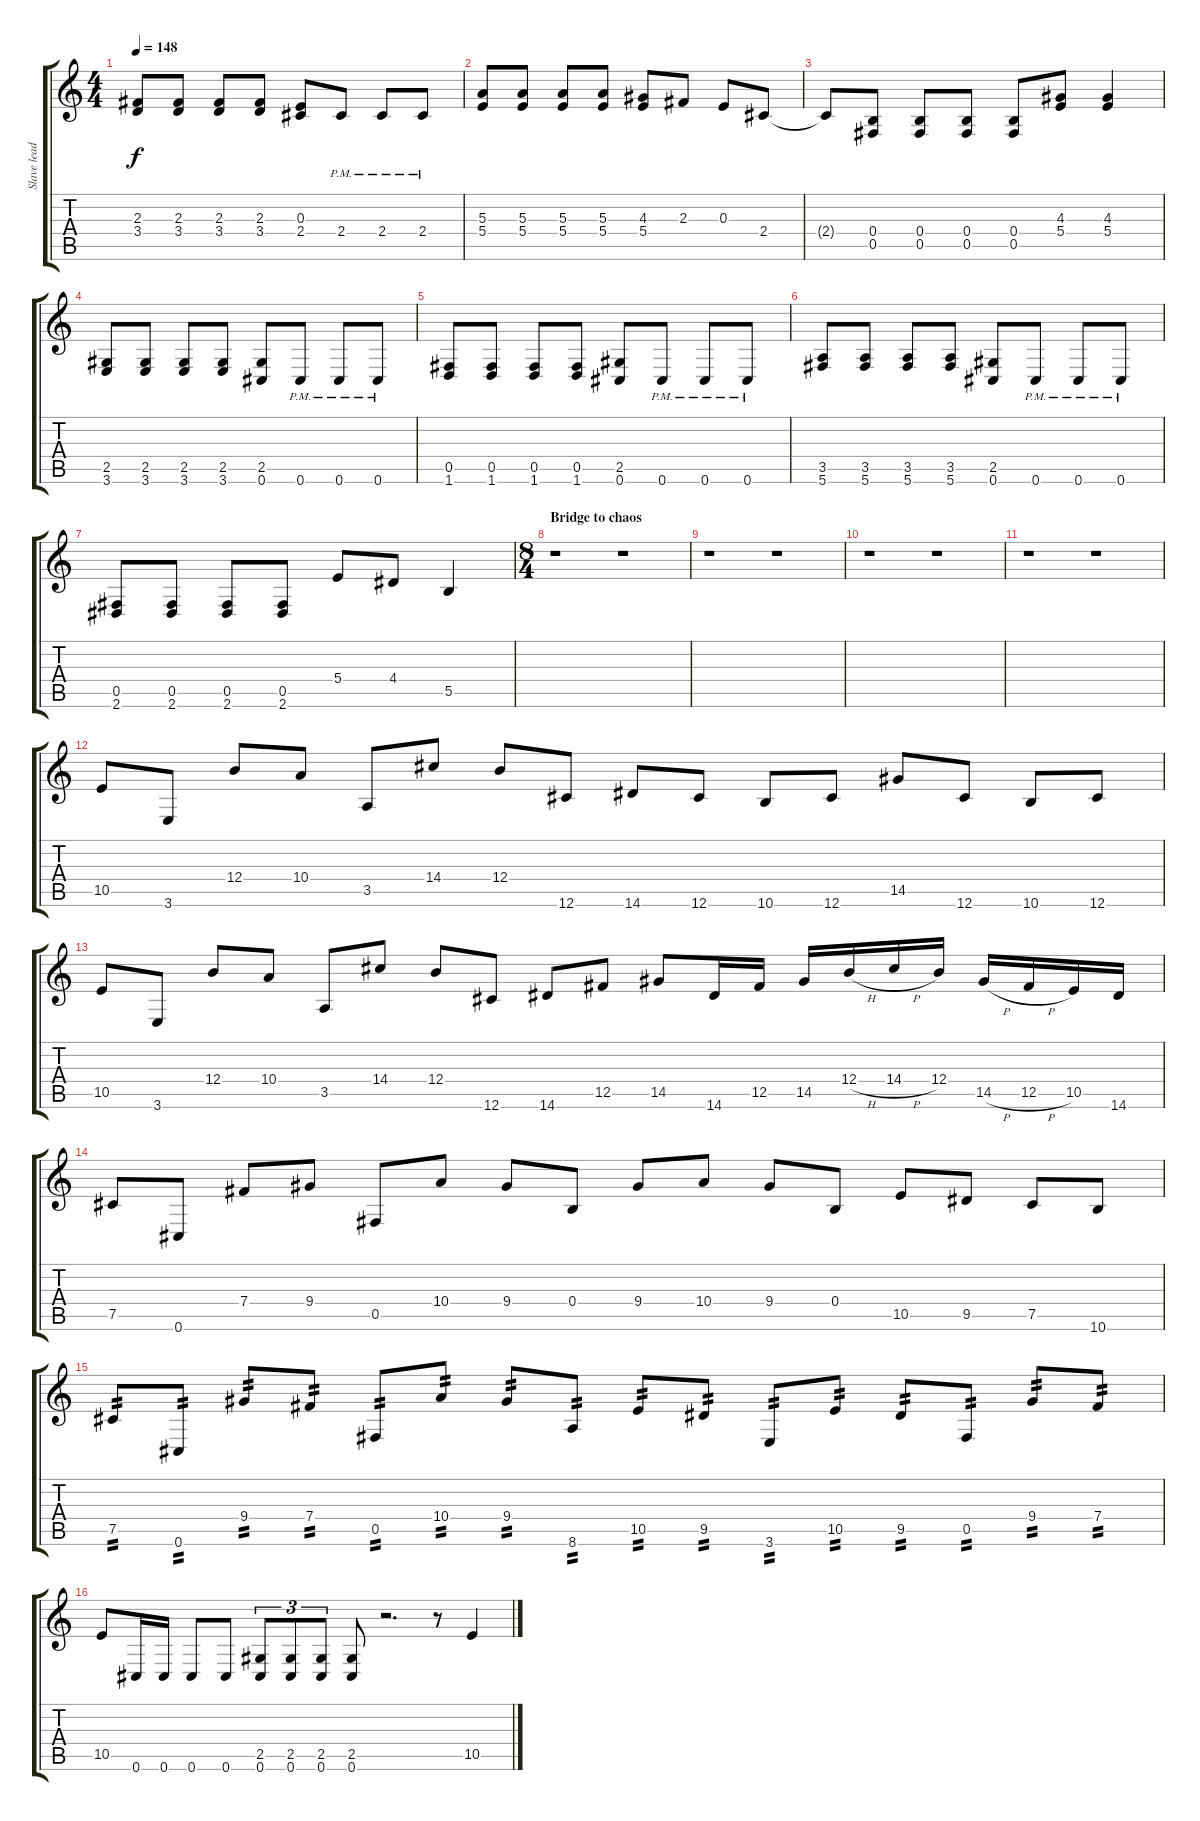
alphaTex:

\track ("Slave lead guitar(normand)" "Slave lead") {instrument distortionguitar}
\staff {score tabs}
\tuning (Db4 Ab3 E3 B2 Gb2 Db2) {hide}
\ts (4 4)
\tempo 148
\clef g2
\ks c
(2.3 3.4).8{dy f} (2.3 3.4).8 (2.3 3.4).8 (2.3 3.4).8 (0.3 2.4).8 2.4{pm}.8 2.4{pm}.8 2.4{pm}.8 |
(5.3 5.4).8 (5.3 5.4).8 (5.3 5.4).8 (5.3 5.4).8 (4.3 5.4).8 2.3.8 0.3.8 2.4.8 |
2.4{t}.8 (0.4 0.5).8 (0.4 0.5).8 (0.4 0.5).8 (0.4 0.5).8 (4.3 5.4).8 (4.3 5.4).4 |
(2.5 3.6).8 (2.5 3.6).8 (2.5 3.6).8 (2.5 3.6).8 (2.5 0.6).8 0.6{pm}.8 0.6{pm}.8 0.6{pm}.8 |
(0.5 1.6).8 (0.5 1.6).8 (0.5 1.6).8 (0.5 1.6).8 (2.5 0.6).8 0.6{pm}.8 0.6{pm}.8 0.6{pm}.8 |
(3.5 5.6).8 (3.5 5.6).8 (3.5 5.6).8 (3.5 5.6).8 (2.5 0.6).8 0.6{pm}.8 0.6{pm}.8 0.6{pm}.8 |
(0.5 2.6).8 (0.5 2.6).8 (0.5 2.6).8 (0.5 2.6).8 5.4.8 4.4.8 5.5.4 |
\ts (8 4)
\section ("" "Bridge to chaos")
r.1 r.1 |
r.1 r.1 |
r.1 r.1 |
r.1 r.1 |
10.5.8 3.6.8 12.4.8 10.4.8 3.5.8 14.4.8 12.4.8 12.6.8 14.6.8 12.6.8 10.6.8 12.6.8 14.5.8 12.6.8 10.6.8 12.6.8 |
10.5.8 3.6.8 12.4.8 10.4.8 3.5.8 14.4.8 12.4.8 12.6.8 14.6.8 12.5.8 14.5.8 14.6.16 12.5.16 14.5.16 12.4{h}.16 14.4{h}.16 12.4.16 14.5{h}.16 12.5{h}.16 10.5.16 14.6.16 |
7.5.8 0.6.8 7.4.8 9.4.8 0.5.8 10.4.8 9.4.8 0.4.8 9.4.8 10.4.8 9.4.8 0.4.8 10.5.8 9.5.8 7.5.8 10.6.8 |
7.5.8{tp 2} 0.6.8{tp 2} 9.4.8{tp 2} 7.4.8{tp 2} 0.5.8{tp 2} 10.4.8{tp 2} 9.4.8{tp 2} 8.6.8{tp 2} 10.5.8{tp 2} 9.5.8{tp 2} 3.6.8{tp 2} 10.5.8{tp 2} 9.5.8{tp 2} 0.5.8{tp 2} 9.4.8{tp 2} 7.4.8{tp 2} |
10.5.8 0.6.16 0.6.16 0.6.8 0.6.8 (2.5 0.6).8{tu (3 2)} (2.5 0.6).8{tu (3 2)} (2.5 0.6).8{tu (3 2)} (2.5 0.6).8 r.2{d} r.8 10.5.4
